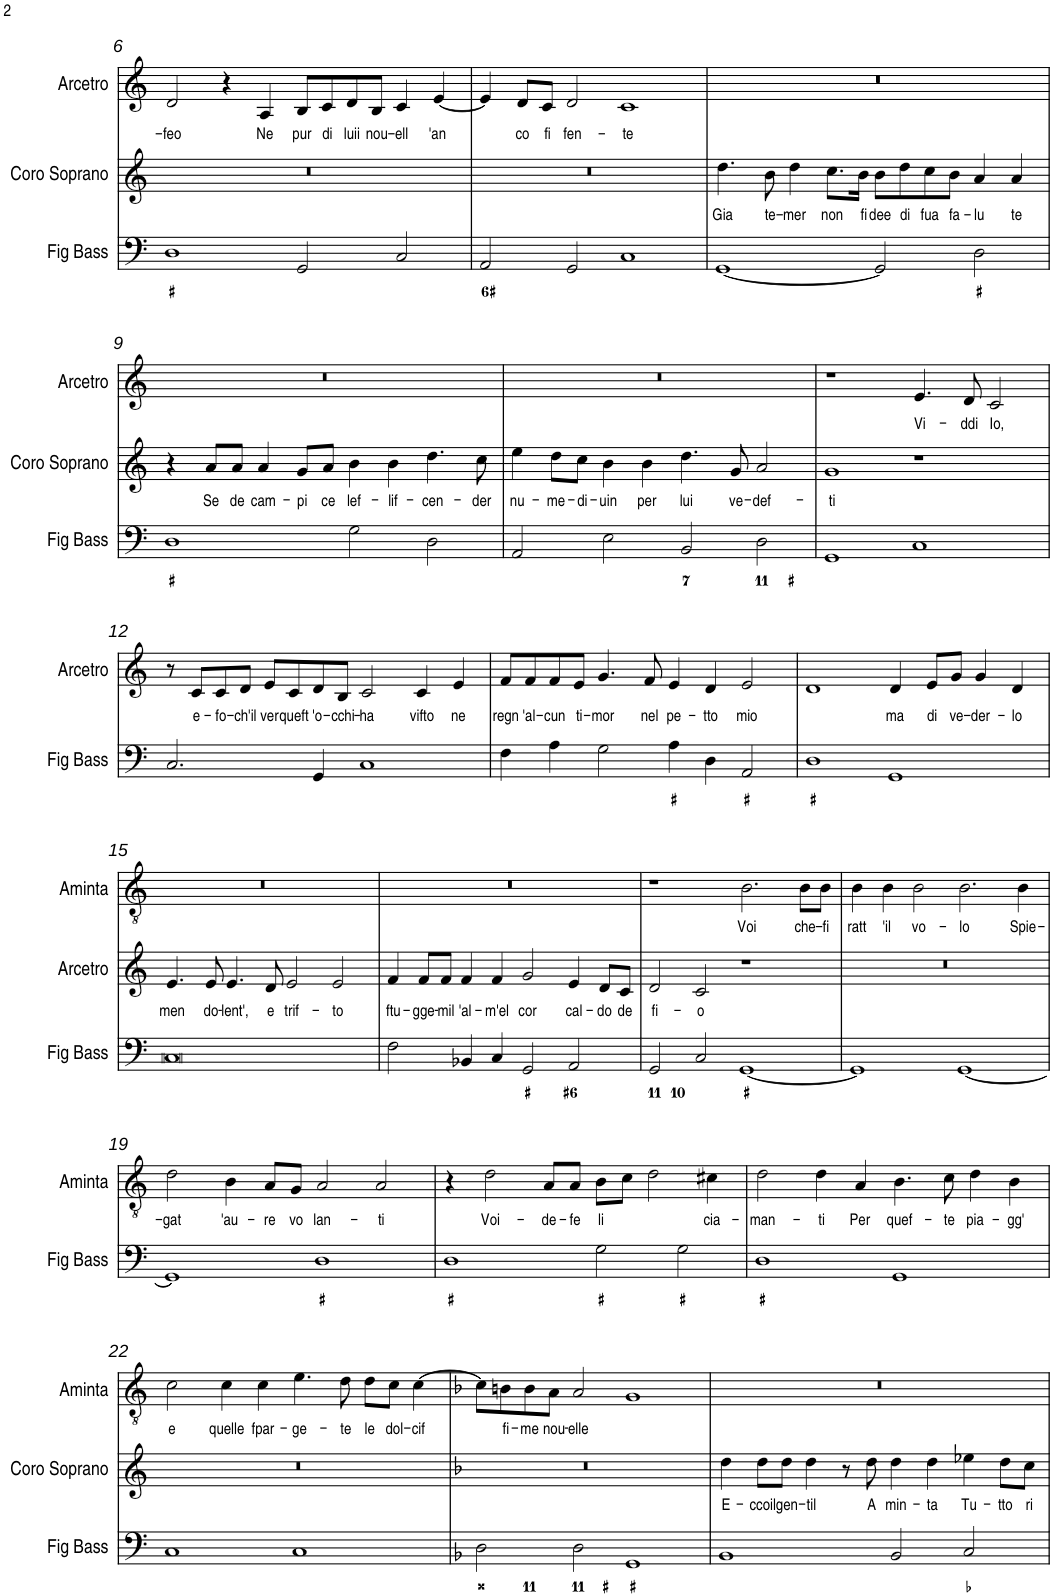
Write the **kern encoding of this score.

**kern	**kern	**text	**kern	**text	**kern	**text
*part4	*part3	*part3	*part2	*part2	*part1	*part1
*staff4	*staff3	*staff3	*staff2	*staff2	*staff1	*staff1
*I"Fig Bass	*I"Coro Soprano	*	*I"Arcetro	*	*I"Aminta	*
*I'Fig Bass	*I'Coro Soprano	*	*I'Arcetro	*	*I'Aminta	*
!!LO:PB:g=z
*clefF4	*clefG2	*	*clefG2	*	*clefGv2	*
*k[]	*k[]	*	*k[]	*	*k[]	*
*M4/2	*M4/2	*	*M4/2	*	*M4/2	*
=6	=6	=6	=6	=6	=6	=6
!	!	!	!	!LO:LY:b	!	!
1D	0r	.	2d/	-feo	0r	.
.	.	.	4r	.	.	.
!	!	!	!	!LO:LY:b	!	!
.	.	.	4A/	Ne	.	.
!	!	!	!	!LO:LY:b	!	!
2GG/	.	.	8B/L	pur	.	.
!	!	!	!	!LO:LY:b	!	!
.	.	.	8c/	di	.	.
!	!	!	!	!LO:LY:b	!	!
.	.	.	8d/	luii	.	.
!	!	!	!	!LO:LY:b	!	!
.	.	.	8B/J	nou-	.	.
!	!	!	!	!LO:LY:b	!	!
2C/	.	.	4c/	-ell	.	.
!	!	!	!	!LO:LY:b	!	!
.	.	.	[4e/	'an	.	.
=7	=7	=7	=7	=7	=7	=7
2AA/	0r	.	4e/]	.	0r	.
!	!	!	!	!LO:LY:b	!	!
.	.	.	8d/L	co	.	.
!	!	!	!	!LO:LY:b	!	!
.	.	.	8c/J	fi	.	.
!	!	!	!	!LO:LY:b	!	!
2GG/	.	.	2d/	fen-	.	.
!	!	!	!	!LO:LY:b	!	!
1C	.	.	1c	-te	.	.
=8	=8	=8	=8	=8	=8	=8
!	!	!LO:LY:b	!	!	!	!
[1GG	4.dd\	Gia	0r	.	0r	.
!	!	!LO:LY:b	!	!	!	!
.	8b\	te-	.	.	.	.
!	!	!LO:LY:b	!	!	!	!
.	4dd\	-mer	.	.	.	.
!	!	!LO:LY:b	!	!	!	!
.	8.cc\L	non	.	.	.	.
!	!	!LO:LY:b	!	!	!	!
.	16b\Jk	fi	.	.	.	.
!	!	!LO:LY:b	!	!	!	!
2GG/]	8b\L	dee	.	.	.	.
!	!	!LO:LY:b	!	!	!	!
.	8dd\	di	.	.	.	.
!	!	!LO:LY:b	!	!	!	!
.	8cc\	fua	.	.	.	.
!	!	!LO:LY:b	!	!	!	!
.	8b\J	fa-	.	.	.	.
!	!	!LO:LY:b	!	!	!	!
2D\	4a/	-lu	.	.	.	.
!	!	!LO:LY:b	!	!	!	!
.	4a/	te	.	.	.	.
!!LO:LB:g=z
=9	=9	=9	=9	=9	=9	=9
1D	4r	.	0r	.	0r	.
!	!	!LO:LY:b	!	!	!	!
.	8a/L	Se	.	.	.	.
!	!	!LO:LY:b	!	!	!	!
.	8a/J	de	.	.	.	.
!	!	!LO:LY:b	!	!	!	!
.	4a/	cam-	.	.	.	.
!	!	!LO:LY:b	!	!	!	!
.	8g/L	-pi	.	.	.	.
!	!	!LO:LY:b	!	!	!	!
.	8a/J	ce	.	.	.	.
!	!	!LO:LY:b	!	!	!	!
2G\	4b\	lef-	.	.	.	.
!	!	!LO:LY:b	!	!	!	!
.	4b\	-lif-	.	.	.	.
!	!	!LO:LY:b	!	!	!	!
2D\	4.dd\	cen-	.	.	.	.
!	!	!LO:LY:b	!	!	!	!
.	8cc\	-der	.	.	.	.
=10	=10	=10	=10	=10	=10	=10
!	!	!LO:LY:b	!	!	!	!
2AA/	4ee\	nu-	0r	.	0r	.
!	!	!LO:LY:b	!	!	!	!
.	8dd\L	-me-	.	.	.	.
!	!	!LO:LY:b	!	!	!	!
.	8cc\J	-di-	.	.	.	.
!	!	!LO:LY:b	!	!	!	!
2E\	4b\	-uin	.	.	.	.
!	!	!LO:LY:b	!	!	!	!
.	4b\	per	.	.	.	.
!	!	!LO:LY:b	!	!	!	!
2BB/	4.dd\	lui	.	.	.	.
!	!	!LO:LY:b	!	!	!	!
.	8g/	ve-	.	.	.	.
!	!	!LO:LY:b	!	!	!	!
2D\	2a/	-def-	.	.	.	.
=11	=11	=11	=11	=11	=11	=11
!	!	!LO:LY:b	!	!	!	!
1GG	1g	-ti	1r	.	0r	.
!	!	!	!	!LO:LY:b	!	!
1C	1r	.	4.e/	Vi-	.	.
!	!	!	!	!LO:LY:b	!	!
.	.	.	8d/	-ddi	.	.
!	!	!	!	!LO:LY:b	!	!
.	.	.	2c/	Io,	.	.
!!LO:LB:g=z
=12	=12	=12	=12	=12	=12	=12
2.C/	0r	.	8r	.	0r	.
!	!	!	!	!LO:LY:b	!	!
.	.	.	8c/L	e-	.	.
!	!	!	!	!LO:LY:b	!	!
.	.	.	8c/	-fo-	.	.
!	!	!	!	!LO:LY:b	!	!
.	.	.	8d/J	-ch'il	.	.
!	!	!	!	!LO:LY:b	!	!
.	.	.	8e/L	ver	.	.
!	!	!	!	!LO:LY:b	!	!
.	.	.	8c/	queft	.	.
!	!	!	!	!LO:LY:b	!	!
4GG/	.	.	8d/	'o-	.	.
!	!	!	!	!LO:LY:b	!	!
.	.	.	8B/J	-cchi-	.	.
!	!	!	!	!LO:LY:b	!	!
1C	.	.	2c/	-ha	.	.
!	!	!	!	!LO:LY:b	!	!
.	.	.	4c/	vifto	.	.
!	!	!	!	!LO:LY:b	!	!
.	.	.	4e/	ne	.	.
=13	=13	=13	=13	=13	=13	=13
!	!	!	!	!LO:LY:b	!	!
4F\	0r	.	8f/L	regn	0r	.
!	!	!	!	!LO:LY:b	!	!
.	.	.	8f/	'al-	.	.
!	!	!	!	!LO:LY:b	!	!
4A\	.	.	8f/	-cun	.	.
!	!	!	!	!LO:LY:b	!	!
.	.	.	8e/J	ti-	.	.
!	!	!	!	!LO:LY:b	!	!
2G\	.	.	4.g/	-mor	.	.
!	!	!	!	!LO:LY:b	!	!
.	.	.	8f/	nel	.	.
!	!	!	!	!LO:LY:b	!	!
4A\	.	.	4e/	pe-	.	.
!	!	!	!	!LO:LY:b	!	!
4D\	.	.	4d/	-tto	.	.
!	!	!	!	!LO:LY:b	!	!
2AA/	.	.	2e/	mio	.	.
=14	=14	=14	=14	=14	=14	=14
1D	0r	.	1d	.	0r	.
!	!	!	!	!LO:LY:b	!	!
1GG	.	.	4d/	ma	.	.
!	!	!	!	!LO:LY:b	!	!
.	.	.	8e/L	di	.	.
!	!	!	!	!LO:LY:b	!	!
.	.	.	8g/J	ve-	.	.
!	!	!	!	!LO:LY:b	!	!
.	.	.	4g/	-der-	.	.
!	!	!	!	!LO:LY:b	!	!
.	.	.	4d/	-lo	.	.
!!LO:LB:g=z
=15	=15	=15	=15	=15	=15	=15
!	!	!	!	!LO:LY:b	!	!
0C	0r	.	4.e/	men	0r	.
!	!	!	!	!LO:LY:b	!	!
.	.	.	8e/	do-	.	.
!	!	!	!	!LO:LY:b	!	!
.	.	.	4.e/	-lent',	.	.
!	!	!	!	!LO:LY:b	!	!
.	.	.	8d/	e	.	.
!	!	!	!	!LO:LY:b	!	!
.	.	.	2e/	trif-	.	.
!	!	!	!	!LO:LY:b	!	!
.	.	.	2e/	-to	.	.
=16	=16	=16	=16	=16	=16	=16
!	!	!	!	!LO:LY:b	!	!
2F\	0r	.	4f/	ftu-	0r	.
!	!	!	!	!LO:LY:b	!	!
.	.	.	8f/L	-gge-	.	.
!	!	!	!	!LO:LY:b	!	!
.	.	.	8f/J	-mil	.	.
!	!	!	!	!LO:LY:b	!	!
4BB-X/	.	.	4f/	'al-	.	.
!	!	!	!	!LO:LY:b	!	!
4C/	.	.	4f/	-m'el	.	.
!	!	!	!	!LO:LY:b	!	!
2GG/	.	.	2g/	cor	.	.
!	!	!	!	!LO:LY:b	!	!
2AA/	.	.	4e/	cal-	.	.
!	!	!	!	!LO:LY:b	!	!
.	.	.	8d/L	-do	.	.
!	!	!	!	!LO:LY:b	!	!
.	.	.	8c/J	de	.	.
=17	=17	=17	=17	=17	=17	=17
!	!	!	!	!LO:LY:b	!	!
2GG/	0r	.	2d/	fi-	1r	.
!	!	!	!	!LO:LY:b	!	!
2C/	.	.	2c/	-o	.	.
!	!	!	!	!	!	!LO:LY:b
[1GG	.	.	1r	.	2.B\	Voi
!	!	!	!	!	!	!LO:LY:b
.	.	.	.	.	8B\L	che-
!	!	!	!	!	!	!LO:LY:b
.	.	.	.	.	8B\J	-fi
=18	=18	=18	=18	=18	=18	=18
!	!	!	!	!	!	!LO:LY:b
1GG]	0r	.	0r	.	4B\	ratt
!	!	!	!	!	!	!LO:LY:b
.	.	.	.	.	4B\	'il
!	!	!	!	!	!	!LO:LY:b
.	.	.	.	.	2B\	vo-
!	!	!	!	!	!	!LO:LY:b
[1GG	.	.	.	.	2.B\	-lo
!	!	!	!	!	!	!LO:LY:b
.	.	.	.	.	4B\	Spie-
!!LO:LB:g=z
=19	=19	=19	=19	=19	=19	=19
!	!	!	!	!	!	!LO:LY:b
1GG]	0r	.	0r	.	2d\	-gat
!	!	!	!	!	!	!LO:LY:b
.	.	.	.	.	4B\	'au-
!	!	!	!	!	!	!LO:LY:b
.	.	.	.	.	8A/L	-re
!	!	!	!	!	!	!LO:LY:b
.	.	.	.	.	8G/J	vo
!	!	!	!	!	!	!LO:LY:b
1D	.	.	.	.	2A/	lan-
!	!	!	!	!	!	!LO:LY:b
.	.	.	.	.	2A/	-ti
=20	=20	=20	=20	=20	=20	=20
1D	0r	.	0r	.	4r	.
!	!	!	!	!	!	!LO:LY:b
.	.	.	.	.	2d\	Voi-
!	!	!	!	!	!	!LO:LY:b
.	.	.	.	.	8A/L	-de-
!	!	!	!	!	!	!LO:LY:b
.	.	.	.	.	8A/J	-fe
!	!	!	!	!	!	!LO:LY:b
2G\	.	.	.	.	8B\L	li
.	.	.	.	.	8c\J	.
.	.	.	.	.	2d\	.
2G\	.	.	.	.	.	.
!	!	!	!	!	!	!LO:LY:b
.	.	.	.	.	4c#X\	cia-
=21	=21	=21	=21	=21	=21	=21
!	!	!	!	!	!	!LO:LY:b
1D	0r	.	0r	.	2d\	-man-
!	!	!	!	!	!	!LO:LY:b
.	.	.	.	.	4d\	-ti
!	!	!	!	!	!	!LO:LY:b
.	.	.	.	.	4A/	Per
!	!	!	!	!	!	!LO:LY:b
1GG	.	.	.	.	4.B\	quef-
!	!	!	!	!	!	!LO:LY:b
.	.	.	.	.	8c\	-te
!	!	!	!	!	!	!LO:LY:b
.	.	.	.	.	4d\	pia-
!	!	!	!	!	!	!LO:LY:b
.	.	.	.	.	4B\	-gg'
!!LO:LB:g=z
=22	=22	=22	=22	=22	=22	=22
!	!	!	!	!	!	!LO:LY:b
1C	0r	.	0r	.	2c\	e
!	!	!	!	!	!	!LO:LY:b
.	.	.	.	.	4c\	quelle
!	!	!	!	!	!	!LO:LY:b
.	.	.	.	.	4c\	fpar-
!	!	!	!	!	!	!LO:LY:b
1C	.	.	.	.	4.e\	-ge-
!	!	!	!	!	!	!LO:LY:b
.	.	.	.	.	8d\	-te
!	!	!	!	!	!	!LO:LY:b
.	.	.	.	.	8d\L	le
!	!	!	!	!	!	!LO:LY:b
.	.	.	.	.	8c\J	dol-
!	!	!	!	!	!	!LO:LY:b
.	.	.	.	.	[4c\	-cif
=23	=23	=23	=23	=23	=23	=23
*k[b-]	*k[b-]	*	*k[b-]	*	*k[b-]	*
2D\	0r	.	0r	.	8c\L]	.
!	!	!	!	!	!	!LO:LY:b
.	.	.	.	.	8Bn\	fi-
!	!	!	!	!	!	!LO:LY:b
.	.	.	.	.	8B\	-me
!	!	!	!	!	!	!LO:LY:b
.	.	.	.	.	8A\J	nou-
!	!	!	!	!	!	!LO:LY:b
2D\	.	.	.	.	2A/	-elle
1GG	.	.	.	.	1G	.
=24	=24	=24	=24	=24	=24	=24
!	!	!LO:LY:b	!	!	!	!
1BB-	4dd\	E-	0r	.	0r	.
!	!	!LO:LY:b	!	!	!	!
.	8dd\L	-ccoil	.	.	.	.
!	!	!LO:LY:b	!	!	!	!
.	8dd\J	gen-	.	.	.	.
!	!	!LO:LY:b	!	!	!	!
.	4dd\	-til	.	.	.	.
.	8r	.	.	.	.	.
!	!	!LO:LY:b	!	!	!	!
.	8dd\	A	.	.	.	.
!	!	!LO:LY:b	!	!	!	!
2BB-/	4dd\	min-	.	.	.	.
!	!	!LO:LY:b	!	!	!	!
.	4dd\	-ta	.	.	.	.
!	!	!LO:LY:b	!	!	!	!
2C/	4ee-X\	Tu-	.	.	.	.
!	!	!LO:LY:b	!	!	!	!
.	8dd\L	-tto	.	.	.	.
!	!	!LO:LY:b	!	!	!	!
.	8cc\J	ri	.	.	.	.
=	=	=	=	=	=	=
*-	*-	*-	*-	*-	*-	*-
